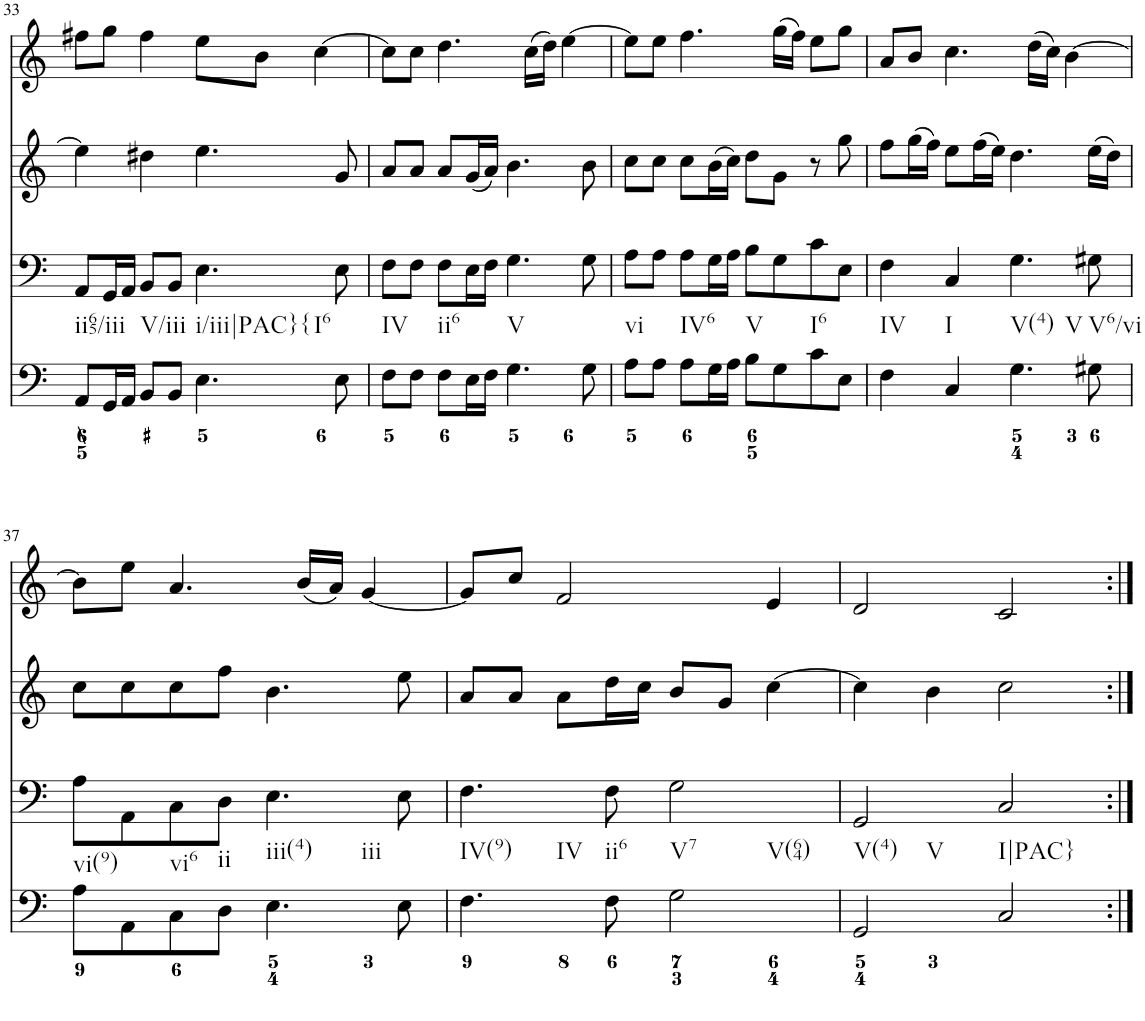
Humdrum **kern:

**kern	**kern	**kern	**kern
*part4	*part3	*part2	*part1
*staff4	*staff3	*staff2	*staff1
*I"Piano	*I"Piano	*I"Piano	*I"Piano
*I'Pno	*I'Pno	*I'Pno	*I'Pno
!!LO:PB:g=z
*clefF4	*clefF4	*clefG2	*clefG2
*k[]	*k[]	*k[]	*k[]
*M4/4	*M4/4	*M4/4	*M4/4
*met(c)	*met(c)	*met(c)	*met(c)
=33	=33	=33	=33
!	!LO:TX:b:t=ii65/iii	!	!
8AA/L	8AA/L	4ee\]	8ff#X\L
16GG/L	16GG/L	.	8gg\J
16AA/JJ	16AA/JJ	.	.
!	!LO:TX:b:t=V/iii	!	!
8BB/L	8BB/L	4dd#X\	4ff#\
8BB/J	8BB/J	.	.
!	!LO:TX:b:t=i/iii|PAC}{	!	!
!	!LO:TX:b:t=I6	!	!
4.E\	4.E\	4.ee\	8ee\L
.	.	.	8b\J
.	.	.	[4cc\
8E\	8E\	8g/	.
=34	=34	=34	=34
!	!LO:TX:b:t=IV	!	!
8F\L	8F\L	8a/L	8cc\L]
8F\J	8F\J	8a/J	8cc\J
!	!LO:TX:b:t=ii6	!	!
8F\L	8F\L	8a/L	4.dd\
16E\L	16E\L	(16g/L	.
16F\JJ	16F\JJ	16a/JJ)	.
!	!LO:TX:b:t=V	!	!
4.G\	4.G\	4.b\	.
.	.	.	(16cc\LL
.	.	.	16dd\JJ)
.	.	.	[4ee\
8G\	8G\	8b\	.
=35	=35	=35	=35
!	!LO:TX:b:t=vi	!	!
8A\L	8A\L	8cc\L	8ee\L]
8A\J	8A\J	8cc\J	8ee\J
!	!LO:TX:b:t=IV6	!	!
8A\L	8A\L	8cc\L	4.ff\
16G\L	16G\L	(16b\L	.
16A\JJ	16A\JJ	16cc\JJ)	.
!	!LO:TX:b:t=V	!	!
8B\L	8B\L	8dd\L	.
8G\	8G\	8g\J	(16gg\LL
.	.	.	16ff\JJ)
!	!LO:TX:b:t=I6	!	!
8c\	8c\	8r	8ee\L
8E\J	8E\J	8gg\	8gg\J
=36	=36	=36	=36
!	!LO:TX:b:t=IV	!	!
4F\	4F\	8ff\L	8a/L
.	.	(16gg\L	8b/J
.	.	16ff\JJ)	.
!	!LO:TX:b:t=I	!	!
4C/	4C/	8ee\L	4.cc\
.	.	(16ff\L	.
.	.	16ee\JJ)	.
!	!LO:TX:b:t=V(4)	!	!
!	!LO:TX:b:t=V	!	!
4.G\	4.G\	4.dd\	.
.	.	.	(16dd\LL
.	.	.	16cc\JJ)
.	.	.	[4b\
!	!LO:TX:b:t=V6/vi	!	!
8G#X\	8G#X\	(16ee\LL	.
.	.	16dd\JJ)	.
!!LO:LB:g=z
=37	=37	=37	=37
!	!LO:TX:b:t=vi(9)	!	!
8A\L	8A\L	8cc\L	8b\L]
8AA\	8AA\	8cc\	8ee\J
!	!LO:TX:b:t=vi6	!	!
8C\	8C\	8cc\	4.a/
!	!LO:TX:b:t=ii	!	!
8D\J	8D\J	8ff\J	.
!	!LO:TX:b:t=iii(4)	!	!
!	!LO:TX:b:t=iii	!	!
4.E\	4.E\	4.b\	.
.	.	.	(16b/LL
.	.	.	16a/JJ)
.	.	.	[4g/
8E\	8E\	8ee\	.
=38	=38	=38	=38
!	!LO:TX:b:t=IV(9)	!	!
!	!LO:TX:b:t=IV	!	!
4.F\	4.F\	8a/L	8g/L]
.	.	8a/J	8cc/J
.	.	8a\L	2f/
!	!LO:TX:b:t=ii6	!	!
8F\	8F\	16dd\L	.
.	.	16cc\JJ	.
!	!LO:TX:b:t=V7	!	!
!	!LO:TX:b:t=V(64)	!	!
2G\	2G\	8b/L	.
.	.	8g/J	.
.	.	[4cc\	4e/
=39	=39	=39	=39
!	!LO:TX:b:t=V(4)	!	!
!	!LO:TX:b:t=V	!	!
2GG/	2GG/	4cc\]	2d/
.	.	4b\	.
!	!LO:TX:b:t=I|PAC}	!	!
2C/	2C/	2cc\	2c/
=:|!	=:|!	=:|!	=:|!
*-	*-	*-	*-
